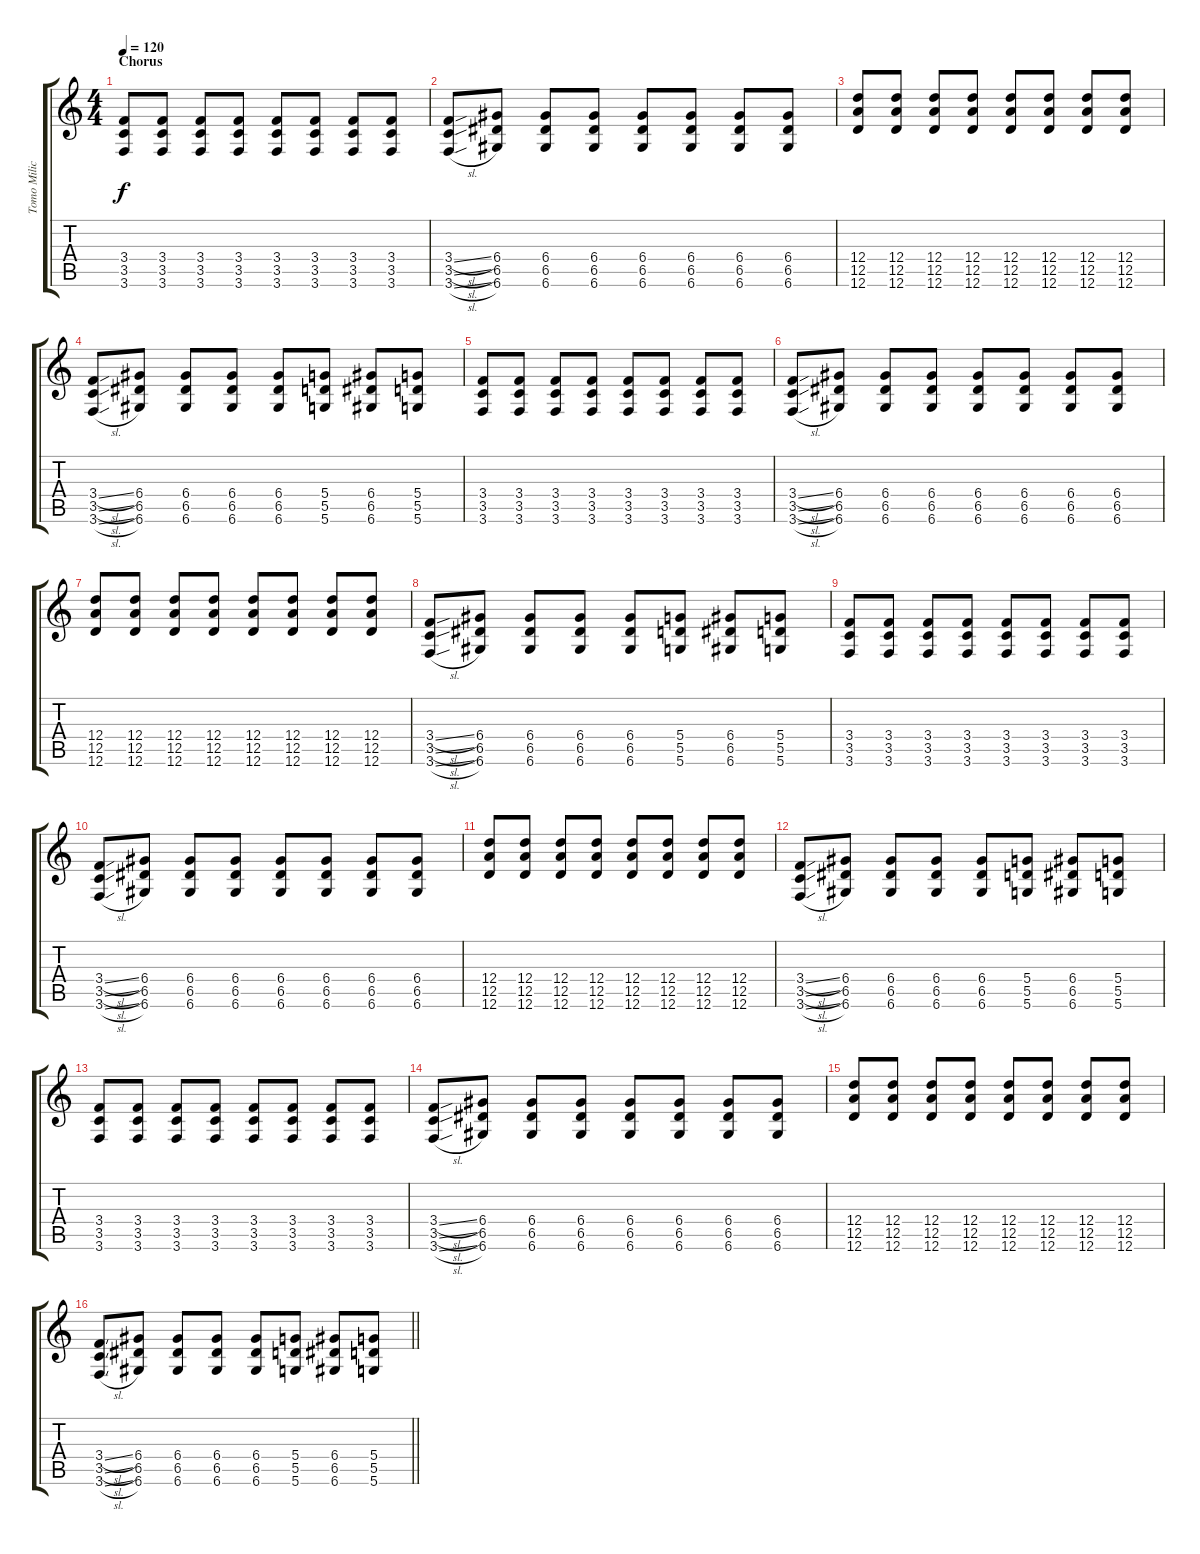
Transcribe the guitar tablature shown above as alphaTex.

\track ("Tomo Milicevic(Guitar)" "Tomo Milic") {instrument overdrivenguitar}
\staff {score tabs}
\tuning (E4 B3 G3 D3 A2 D2) {hide}
\ts (4 4)
\section ("" "Chorus")
\tempo 120
\clef g2
\ks c
(3.4 3.5 3.6).8{dy f volume 16 instrument overdrivenguitar} (3.4 3.5 3.6).8 (3.4 3.5 3.6).8 (3.4 3.5 3.6).8 (3.4 3.5 3.6).8 (3.4 3.5 3.6).8 (3.4 3.5 3.6).8 (3.4 3.5 3.6).8 |
(3.4{sl} 3.5{sl} 3.6{sl}).8 (6.4 6.5 6.6).8 (6.4 6.5 6.6).8 (6.4 6.5 6.6).8 (6.4 6.5 6.6).8 (6.4 6.5 6.6).8 (6.4 6.5 6.6).8 (6.4 6.5 6.6).8 |
(12.4 12.5 12.6).8 (12.4 12.5 12.6).8 (12.4 12.5 12.6).8 (12.4 12.5 12.6).8 (12.4 12.5 12.6).8 (12.4 12.5 12.6).8 (12.4 12.5 12.6).8 (12.4 12.5 12.6).8 |
(3.4{sl} 3.5{sl} 3.6{sl}).8 (6.4 6.5 6.6).8 (6.4 6.5 6.6).8 (6.4 6.5 6.6).8 (6.4 6.5 6.6).8 (5.4 5.5 5.6).8 (6.4 6.5 6.6).8 (5.4 5.5 5.6).8 |
(3.4 3.5 3.6).8 (3.4 3.5 3.6).8 (3.4 3.5 3.6).8 (3.4 3.5 3.6).8 (3.4 3.5 3.6).8 (3.4 3.5 3.6).8 (3.4 3.5 3.6).8 (3.4 3.5 3.6).8 |
(3.4{sl} 3.5{sl} 3.6{sl}).8 (6.4 6.5 6.6).8 (6.4 6.5 6.6).8 (6.4 6.5 6.6).8 (6.4 6.5 6.6).8 (6.4 6.5 6.6).8 (6.4 6.5 6.6).8 (6.4 6.5 6.6).8 |
(12.4 12.5 12.6).8 (12.4 12.5 12.6).8 (12.4 12.5 12.6).8 (12.4 12.5 12.6).8 (12.4 12.5 12.6).8 (12.4 12.5 12.6).8 (12.4 12.5 12.6).8 (12.4 12.5 12.6).8 |
(3.4{sl} 3.5{sl} 3.6{sl}).8 (6.4 6.5 6.6).8 (6.4 6.5 6.6).8 (6.4 6.5 6.6).8 (6.4 6.5 6.6).8 (5.4 5.5 5.6).8 (6.4 6.5 6.6).8 (5.4 5.5 5.6).8 |
(3.4 3.5 3.6).8 (3.4 3.5 3.6).8 (3.4 3.5 3.6).8 (3.4 3.5 3.6).8 (3.4 3.5 3.6).8 (3.4 3.5 3.6).8 (3.4 3.5 3.6).8 (3.4 3.5 3.6).8 |
(3.4{sl} 3.5{sl} 3.6{sl}).8 (6.4 6.5 6.6).8 (6.4 6.5 6.6).8 (6.4 6.5 6.6).8 (6.4 6.5 6.6).8 (6.4 6.5 6.6).8 (6.4 6.5 6.6).8 (6.4 6.5 6.6).8 |
(12.4 12.5 12.6).8 (12.4 12.5 12.6).8 (12.4 12.5 12.6).8 (12.4 12.5 12.6).8 (12.4 12.5 12.6).8 (12.4 12.5 12.6).8 (12.4 12.5 12.6).8 (12.4 12.5 12.6).8 |
(3.4{sl} 3.5{sl} 3.6{sl}).8 (6.4 6.5 6.6).8 (6.4 6.5 6.6).8 (6.4 6.5 6.6).8 (6.4 6.5 6.6).8 (5.4 5.5 5.6).8 (6.4 6.5 6.6).8 (5.4 5.5 5.6).8 |
(3.4 3.5 3.6).8 (3.4 3.5 3.6).8 (3.4 3.5 3.6).8 (3.4 3.5 3.6).8 (3.4 3.5 3.6).8 (3.4 3.5 3.6).8 (3.4 3.5 3.6).8 (3.4 3.5 3.6).8 |
(3.4{sl} 3.5{sl} 3.6{sl}).8 (6.4 6.5 6.6).8 (6.4 6.5 6.6).8 (6.4 6.5 6.6).8 (6.4 6.5 6.6).8 (6.4 6.5 6.6).8 (6.4 6.5 6.6).8 (6.4 6.5 6.6).8 |
(12.4 12.5 12.6).8 (12.4 12.5 12.6).8 (12.4 12.5 12.6).8 (12.4 12.5 12.6).8 (12.4 12.5 12.6).8 (12.4 12.5 12.6).8 (12.4 12.5 12.6).8 (12.4 12.5 12.6).8 |
\barLineRight lightlight
(3.4{sl} 3.5{sl} 3.6{sl}).8 (6.4 6.5 6.6).8 (6.4 6.5 6.6).8 (6.4 6.5 6.6).8 (6.4 6.5 6.6).8 (5.4 5.5 5.6).8 (6.4 6.5 6.6).8 (5.4 5.5 5.6).8
